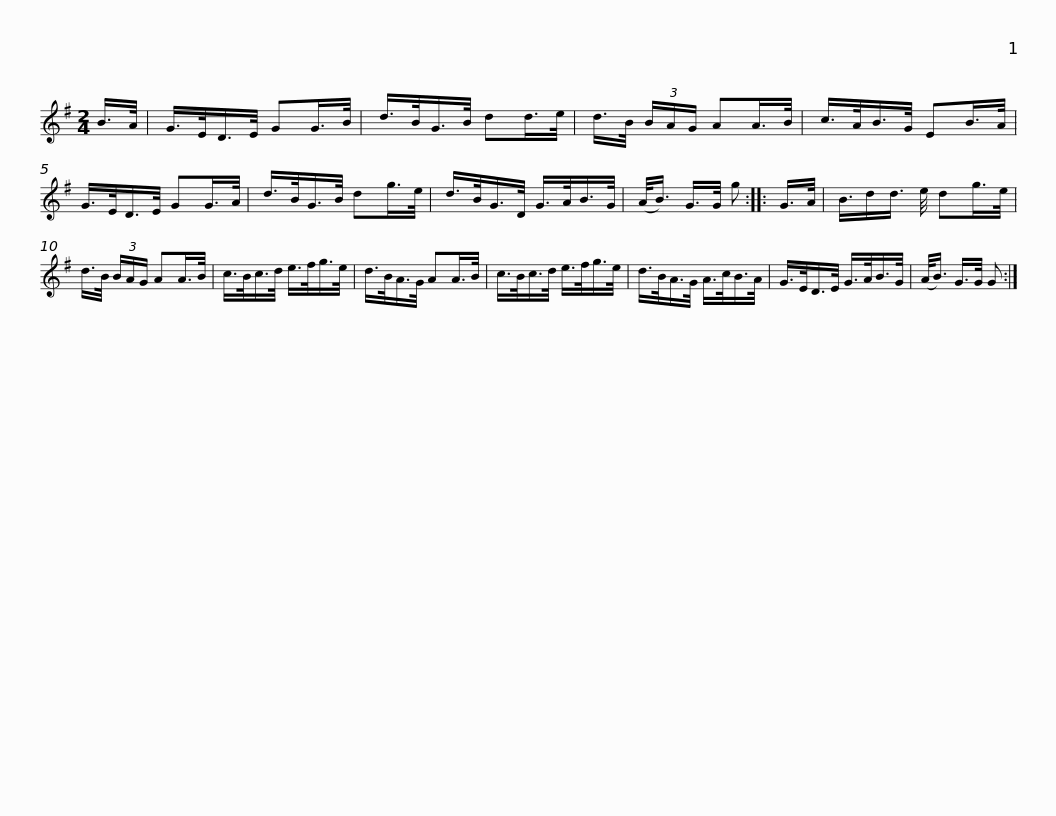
X:1
L:1/8
M:2/4
I:linebreak $
K:G
V:1 treble
V:1
 B/>A/ | G/>E/D/>E/ GG/>B/ | d/>B/G/>B/ dd/>e/ | d/>B/ (3B/A/G/ AA/>B/ | c/>A/B/>G/ EB/>A/ | %5
 G/>E/D/>E/ GG/>A/ |$ d/>B/G/>B/ dg/>e/ | d/>B/G/>D/ G/>A/B/>G/ | (A/<B/) G/>G/ g :: G/>A/ | %10
 B3/4d/d3/4 e/4 dg/>e/ | d/>B/ (3B/A/G/ AA/>B/ |$ c/>B/c/>d/ e/>f/g/>e/ | d/>B/A/>G/ AA/>B/ | c/>B/c/>d/ e/>f/g/>e/ | %15
 d/>B/A/>G/ A/>c/B/>A/ | G/>E/D/>E/ G/>A/B/>G/ |$ (A/<B/) G/>G/ G :| %18
